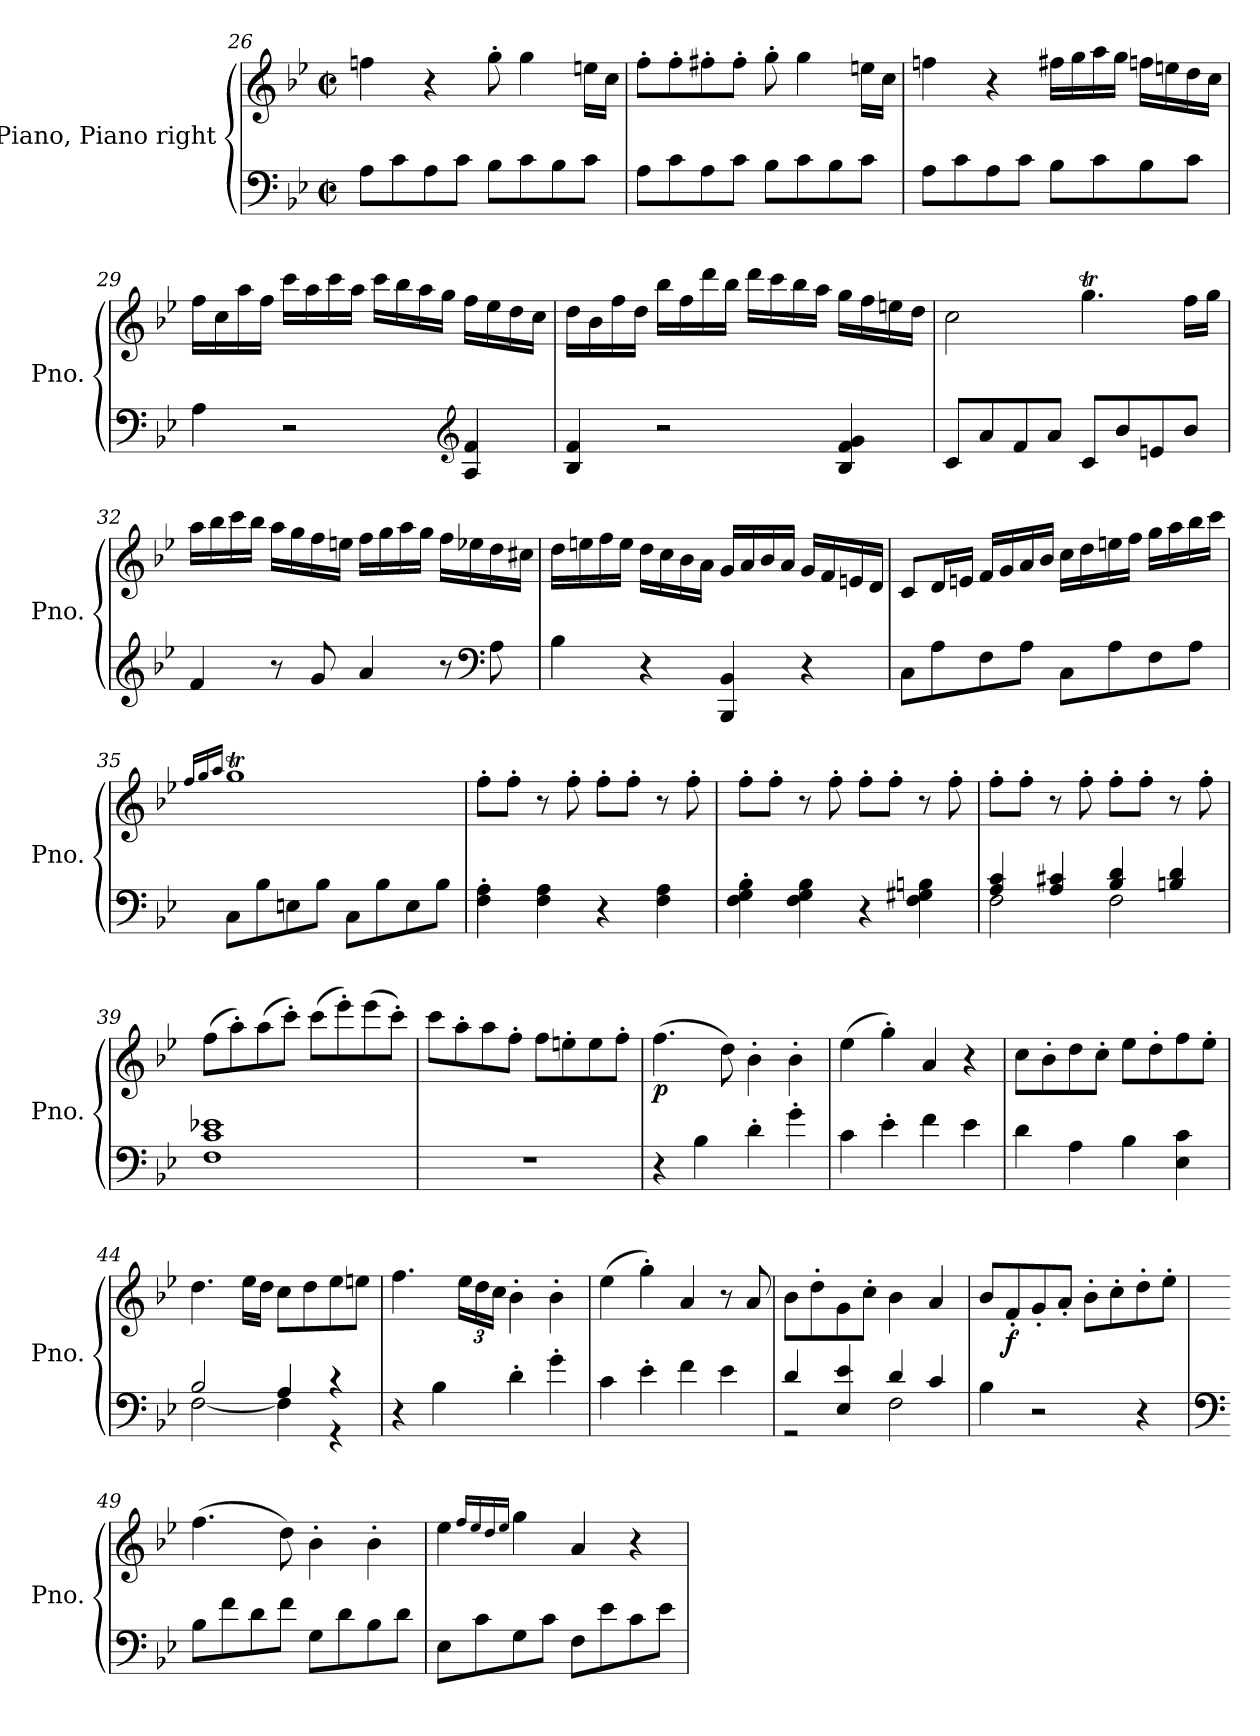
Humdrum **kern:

**kern	**kern	**dynam
*part1	*part1	*part1
*staff2	*staff1	*staff1/2
*I"Piano, Piano right	*	*
*I'Pno.	*	*
!!LO:PB:g=z
*clefF4	*clefG2	*
*k[b-e-]	*k[b-e-]	*
*M2/2	*M2/2	*
*met(c|)	*met(c|)	*
=26	=26	=26
8A\L	4ffn\	.
8c\	.	.
8A\	4r	.
8c\J	.	.
8B-\L	8gg'\	.
8c\	4gg\	.
8B-\	.	.
8c\J	16een\LL	.
.	16cc\JJ	.
=27	=27	=27
8A\L	8ff'\L	.
8c\	8ff'\	.
8A\	8ff#X'\	.
8c\J	8ff#'\J	.
8B-\L	8gg'\	.
8c\	4gg\	.
8B-\	.	.
8c\J	16een\LL	.
.	16cc\JJ	.
=28	=28	=28
8A\L	4ffn\	.
8c\	.	.
8A\	4r	.
8c\J	.	.
8B-\L	16ff#X\LL	.
.	16gg\	.
8c\	16aa\	.
.	16gg\JJ	.
8B-\	16ffn\LL	.
.	16een\	.
8c\J	16dd\	.
.	16cc\JJ	.
!!LO:LB:g=z
=29	=29	=29
4A\	16ff\LL	.
.	16cc\	.
.	16aa\	.
.	16ff\JJ	.
2r	16ccc\LL	.
.	16aa\	.
.	16ccc\	.
.	16aa\JJ	.
.	16ccc\LL	.
.	16bb-\	.
.	16aa\	.
.	16gg\JJ	.
*clefG2	*	*
4A/ 4f/	16ff\LL	.
.	16ee-\	.
.	16dd\	.
.	16cc\JJ	.
=30	=30	=30
4B-/ 4f/	16dd\LL	.
.	16b-\	.
.	16ff\	.
.	16dd\JJ	.
2r	16bb-\LL	.
.	16ff\	.
.	16ddd\	.
.	16bb-\JJ	.
.	16ddd\LL	.
.	16ccc\	.
.	16bb-\	.
.	16aa\JJ	.
4B-/ 4f/ 4g/	16gg\LL	.
.	16ff\	.
.	16een\	.
.	16dd\JJ	.
=31	=31	=31
8c/L	2cc\	.
8a/	.	.
8f/	.	.
8a/J	.	.
8c/L	4.ggT\	.
8b-/	.	.
8en/	.	.
8b-/J	16ff\LL	.
.	16gg\JJ	.
!!LO:LB:g=z
=32	=32	=32
4f/	16aa\LL	.
.	16bb-\	.
.	16ccc\	.
.	16bb-\JJ	.
8r	16aa\LL	.
.	16gg\	.
8g/	16ff\	.
.	16een\JJ	.
4a/	16ff\LL	.
.	16gg\	.
.	16aa\	.
.	16gg\JJ	.
8r	16ff\LL	.
.	16ee-X\	.
*clefF4	*	*
8A\	16dd\	.
.	16cc#X\JJ	.
=33	=33	=33
4B-\	16dd\LL	.
.	16een\	.
.	16ff\	.
.	16ee\JJ	.
4r	16dd\LL	.
.	16cc\	.
.	16b-\	.
.	16a\JJ	.
4BBB-/ 4BB-/	16g/LL	.
.	16a/	.
.	16b-/	.
.	16a/JJ	.
4r	16g/LL	.
.	16f/	.
.	16en/	.
.	16d/JJ	.
!!LO:LB:g=z
=34	=34	=34
8C\L	8c/L	.
8A\	16d/L	.
.	16en/JJ	.
8F\	16f/LL	.
.	16g/	.
8A\J	16a/	.
.	16b-/JJ	.
8C\L	16cc\LL	.
.	16dd\	.
8A\	16een\	.
.	16ff\JJ	.
8F\	16gg\LL	.
.	16aa\	.
8A\J	16bb-\	.
.	16ccc\JJ	.
=35	=35	=35
.	16qff/LL	.
.	16qgg/	.
.	16qaa/JJ	.
8C\L	1ggT	.
8B-\	.	.
8En\	.	.
8B-\J	.	.
8C\L	.	.
8B-\	.	.
8E\	.	.
8B-\J	.	.
=36	=36	=36
4F\' 4A\'	8ff'\L	.
.	8ff'\J	.
4F\ 4A\	8r	.
.	8ff'\	.
4r	8ff'\L	.
.	8ff'\J	.
4F\ 4A\	8r	.
.	8ff'\	.
=37	=37	=37
4F\' 4G\' 4B-\'	8ff'\L	.
.	8ff'\J	.
4F\ 4G\ 4B-\	8r	.
.	8ff'\	.
4r	8ff'\L	.
.	8ff'\J	.
4F\ 4G#X\ 4Bn\	8r	.
.	8ff'\	.
!!LO:LB:g=z
=38	=38	=38
*^	*	*
4A/ 4c/	2F\	8ff'\L	.
.	.	8ff'\J	.
4A/ 4c#X/	.	8r	.
.	.	8ff'\	.
4B-/ 4d/	2F\	8ff'\L	.
.	.	8ff'\J	.
4Bn/ 4d/	.	8r	.
.	.	8ff'\	.
*v	*v	*	*
=39	=39	=39
1F 1c 1e-X	(8ff\L	.
.	8aa'\)	.
.	(8aa\	.
.	8ccc'\J)	.
.	(8ccc\L	.
.	8eee-'\)	.
.	(8eee-\	.
.	8ccc'\J)	.
=40	=40	=40
1r	8ccc\L	.
.	8aa'\	.
.	8aa\	.
.	8ff'\J	.
.	8ff\L	.
.	8een'\	.
.	8ee\	.
.	8ff'\J	.
=41	=41	=41
!	!	!LO:DY:b
4r	(4.ff\	p
4B-\	.	.
.	8dd\)	.
4d'\	4b-'\	.
4g'\	4b-'\	.
=42	=42	=42
4c\	(4ee-\	.
4e-'\	4gg'\)	.
4f\	4a/	.
4e-\	4r	.
!!LO:LB:g=z
=43	=43	=43
4d\	8cc\L	.
.	8b-'\	.
4A\	8dd\	.
.	8cc'\J	.
4B-\	8ee-\L	.
.	8dd'\	.
4E-\ 4c\	8ff\	.
.	8ee-'\J	.
=44	=44	=44
*^	*	*
2B-/	[2F\	4.dd\	.
.	.	16ee-\LL	.
.	.	16dd\JJ	.
4A/	4F\]	8cc\L	.
.	.	8dd\	.
4r	4r	8ee-\	.
.	.	8een\J	.
*v	*v	*	*
=45	=45	=45
4r	4.ff\	.
4B-\	.	.
*	*Xbrackettup	*
.	24ee-\LL	.
.	24dd\	.
.	24cc\JJ	.
4d'\	4b-'\	.
4g'\	4b-'\	.
=46	=46	=46
4c\	(4ee-\	.
4e-'\	4gg'\)	.
4f\	4a/	.
4e-\	8r	.
.	8a/	.
=47	=47	=47
*^	*	*
4d/	2r	8b-\L	.
.	.	8dd'\	.
4E-/ 4e-/	.	8g\	.
.	.	8cc'\J	.
4d/	2F\	4b-\	.
4c/	.	4a/	.
*v	*v	*	*
!!LO:PB:g=z
=48	=48	=48
4B-\	8b-/L	.
!	!	!LO:DY:b
.	8f'/	f
2r	8g'/	.
.	8a'/J	.
.	8b-'\L	.
.	8cc'\	.
4r	8dd'\	.
.	8ee-'\J	.
=49	=49	=49
*clefF4	*	*
8B-\L	(4.ff\	.
8f\	.	.
8d\	.	.
8f\J	8dd\)	.
8G\L	4b-'\	.
8d\	.	.
8B-\	4b-'\	.
8d\J	.	.
=50	=50	=50
8E-\L	4ee-\	.
8c\	.	.
.	16qff/LL	.
.	16qee-/	.
.	16qdd/	.
.	16qee-/JJ	.
8G\	4gg\	.
8c\J	.	.
8F\L	4a/	.
8e-\	.	.
8c\	4r	.
8e-\J	.	.
=	=	=
*-	*-	*-
